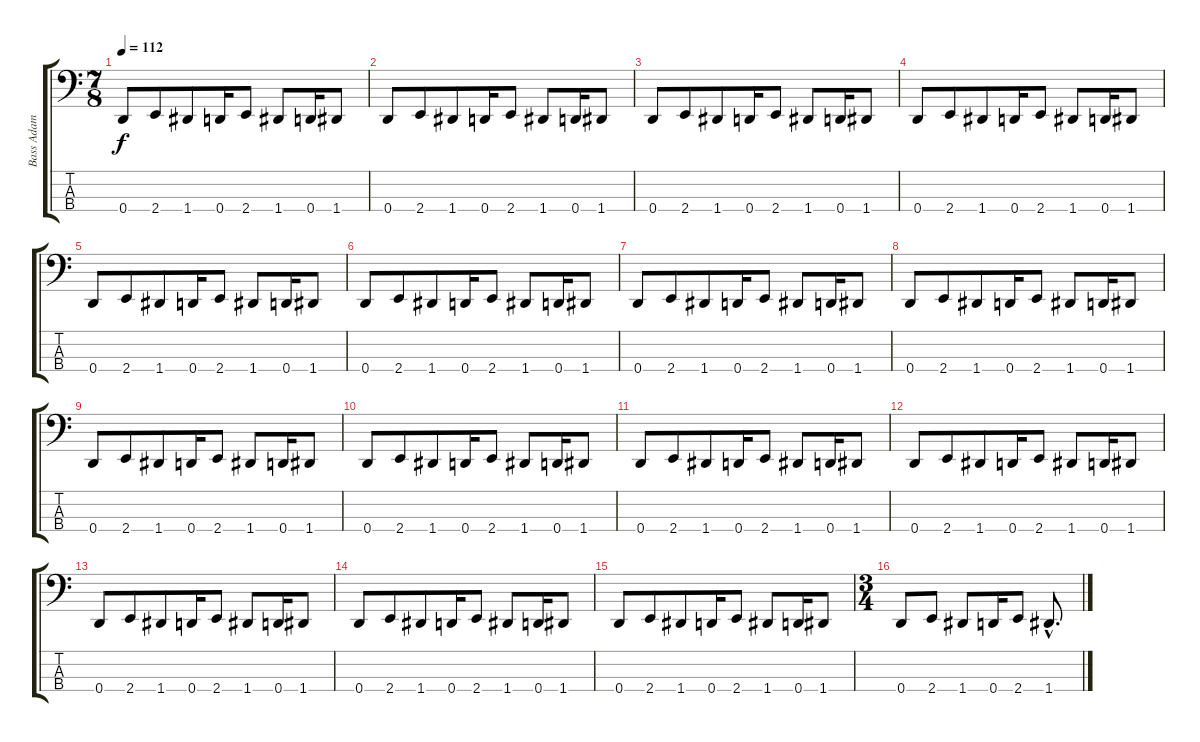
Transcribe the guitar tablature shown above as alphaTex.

\track ("Bass Adam Duce" "Bass Adam ") {instrument electricbasspick}
\staff {score tabs}
\tuning (F2 C2 G1 D1) {hide}
\ts (7 8)
\tempo 112
\clef f4
\ks c
0.4.8{dy f} 2.4.8 1.4.8 0.4.16 2.4.8 1.4.8 0.4.16 1.4.8 |
0.4.8 2.4.8 1.4.8 0.4.16 2.4.8 1.4.8 0.4.16 1.4.8 |
0.4.8 2.4.8 1.4.8 0.4.16 2.4.8 1.4.8 0.4.16 1.4.8 |
0.4.8 2.4.8 1.4.8 0.4.16 2.4.8 1.4.8 0.4.16 1.4.8 |
0.4.8 2.4.8 1.4.8 0.4.16 2.4.8 1.4.8 0.4.16 1.4.8 |
0.4.8 2.4.8 1.4.8 0.4.16 2.4.8 1.4.8 0.4.16 1.4.8 |
0.4.8 2.4.8 1.4.8 0.4.16 2.4.8 1.4.8 0.4.16 1.4.8 |
0.4.8 2.4.8 1.4.8 0.4.16 2.4.8 1.4.8 0.4.16 1.4.8 |
0.4.8 2.4.8 1.4.8 0.4.16 2.4.8 1.4.8 0.4.16 1.4.8 |
0.4.8 2.4.8 1.4.8 0.4.16 2.4.8 1.4.8 0.4.16 1.4.8 |
0.4.8 2.4.8 1.4.8 0.4.16 2.4.8 1.4.8 0.4.16 1.4.8 |
0.4.8 2.4.8 1.4.8 0.4.16 2.4.8 1.4.8 0.4.16 1.4.8 |
0.4.8 2.4.8 1.4.8 0.4.16 2.4.8 1.4.8 0.4.16 1.4.8 |
0.4.8 2.4.8 1.4.8 0.4.16 2.4.8 1.4.8 0.4.16 1.4.8 |
0.4.8 2.4.8 1.4.8 0.4.16 2.4.8 1.4.8 0.4.16 1.4.8 |
\ts (3 4)
0.4.8 2.4.8 1.4.8 0.4.16 2.4.8 1.4{hac}.8{d}
